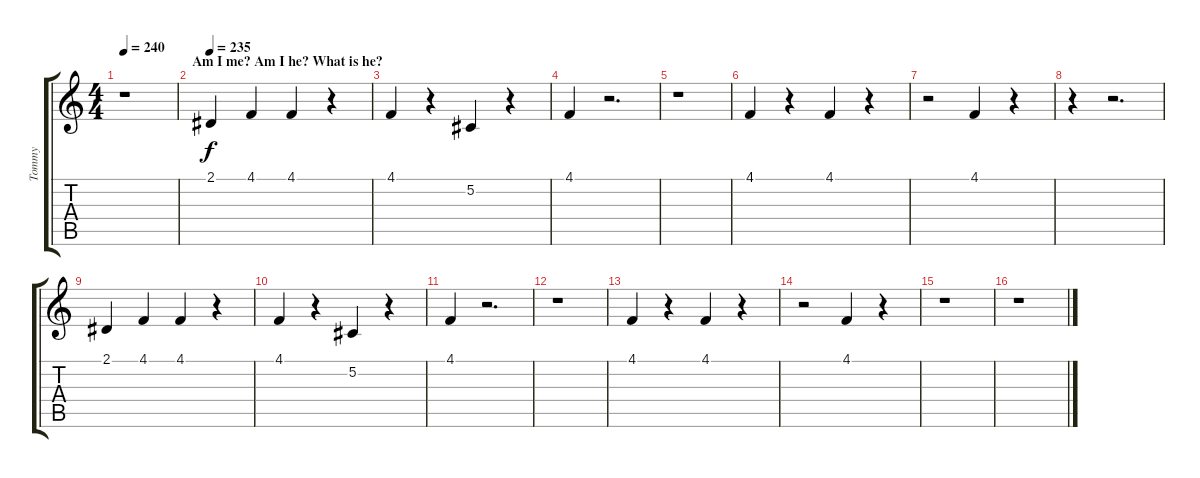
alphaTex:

\track ("Tommy" "Tommy") {instrument harpsichord}
\staff {score tabs}
\tuning (Db4 Ab3 E3 B2 Gb2 B1) {hide}
\ts (4 4)
\tempo 240
\clef g2
\ks c
r.1{dy f} |
\section ("" "Am I me? Am I he? What is he?")
\tempo 235
2.1.4 4.1.4 4.1.4 r.4 |
4.1.4 r.4 5.2.4 r.4 |
4.1.4 r.2{d} |
r.1 |
4.1.4 r.4 4.1.4 r.4 |
r.2 4.1.4 r.4 |
r.4 r.2{d} |
2.1.4 4.1.4 4.1.4 r.4 |
4.1.4 r.4 5.2.4 r.4 |
4.1.4 r.2{d} |
r.1 |
4.1.4 r.4 4.1.4 r.4 |
r.2 4.1.4 r.4 |
r.1 |
r.1
